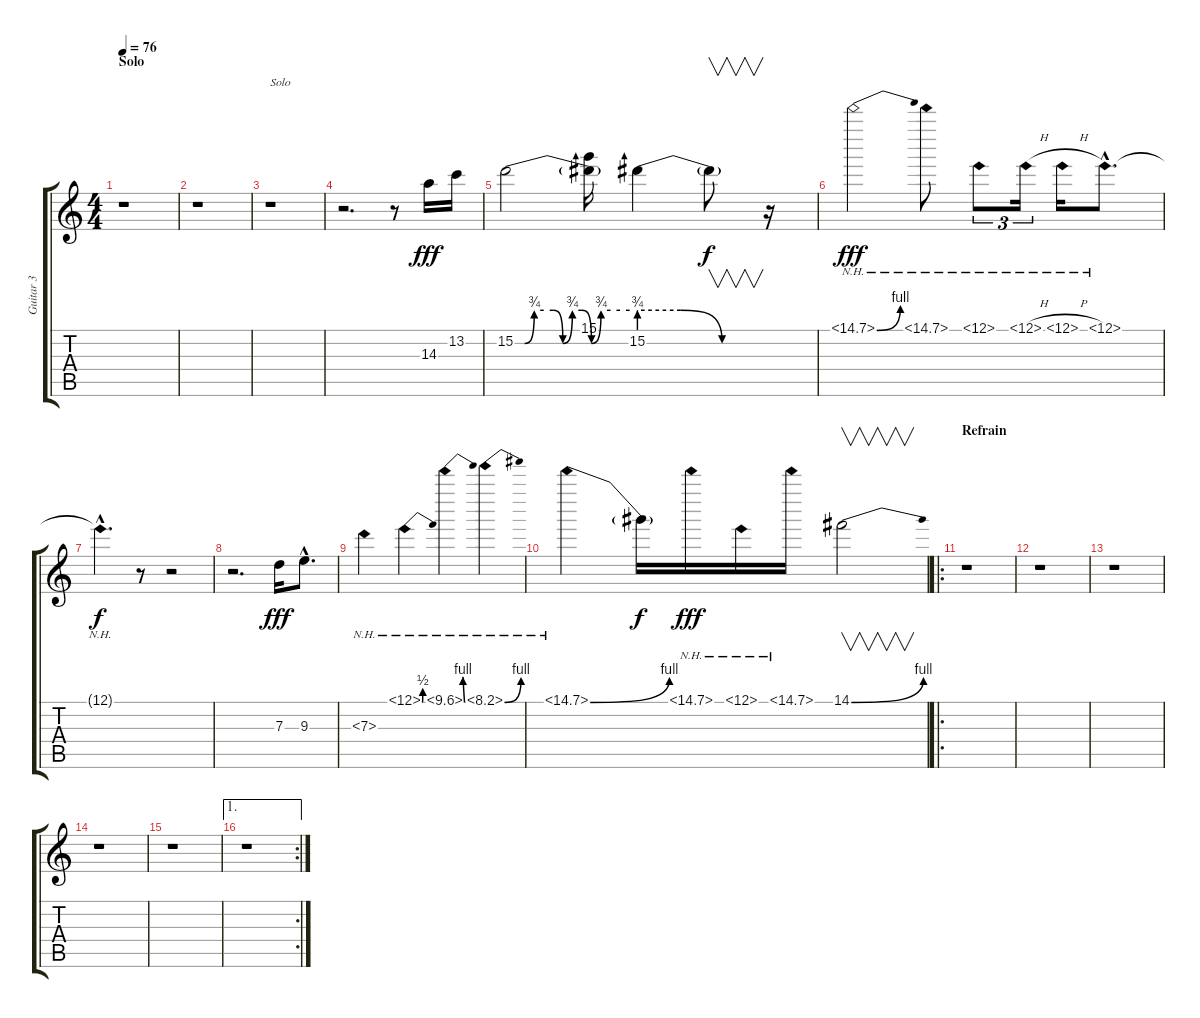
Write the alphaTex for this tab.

\track ("Guitar 3" "Guitar 3") {instrument distortionguitar}
\staff {score tabs}
\tuning (E4 B3 G3 D3 A2 E2) {hide}
\ts (4 4)
\section ("" "Solo")
\tempo 76
\clef g2
\ks c
r.1{dy f} |
r.1 |
r.1{txt "Solo"} |
r.2{d} r.8 14.3.16{dy fff} 13.2.16 |
15.2{be (custom 0 0 5 0 10 3 15 3 20 3 25 0 30 3 35 3 40 0 45 3 50 3 55 3 60 3)}.2 (15.1 15.2{t}).16 15.2{be (custom 0 3 20 3 40 0 60 0)}.4 15.2{t}.8{v dy f} r.16 |
15.1{be (bend 0 0 60 4) nh}.2{dy fff} 15.1{nh}.8 13.1{nh}.8{tu (3 2)} 12.1{nh h}.16{tu (3 2)} 13.1{nh h}.16 12.1{nh hac}.8{d} |
12.1{nh hac t}.4{d dy f} r.8 r.2 |
r.2{d} 7.3.16{dy fff} 9.3{hac}.8{d} |
7.3{nh}.4 12.1{be (bend 0 0 60 2) nh}.4 10.1{be (bend 0 0 60 4) nh}.4 8.1{be (bend 0 0 60 4) nh}.4 |
14.1{be (bend 0 0 60 4) nh}.4 14.1{t}.16{dy f} 14.1{nh}.16{dy fff} 12.1{nh}.16 14.1{nh}.16 14.1{be (bend 0 0 60 4)}.2{v} |
\ro
\section ("" "Refrain ")
r.1 |
r.1 |
r.1 |
r.1 |
r.1 |
\ae 1
\rc 2
r.1
